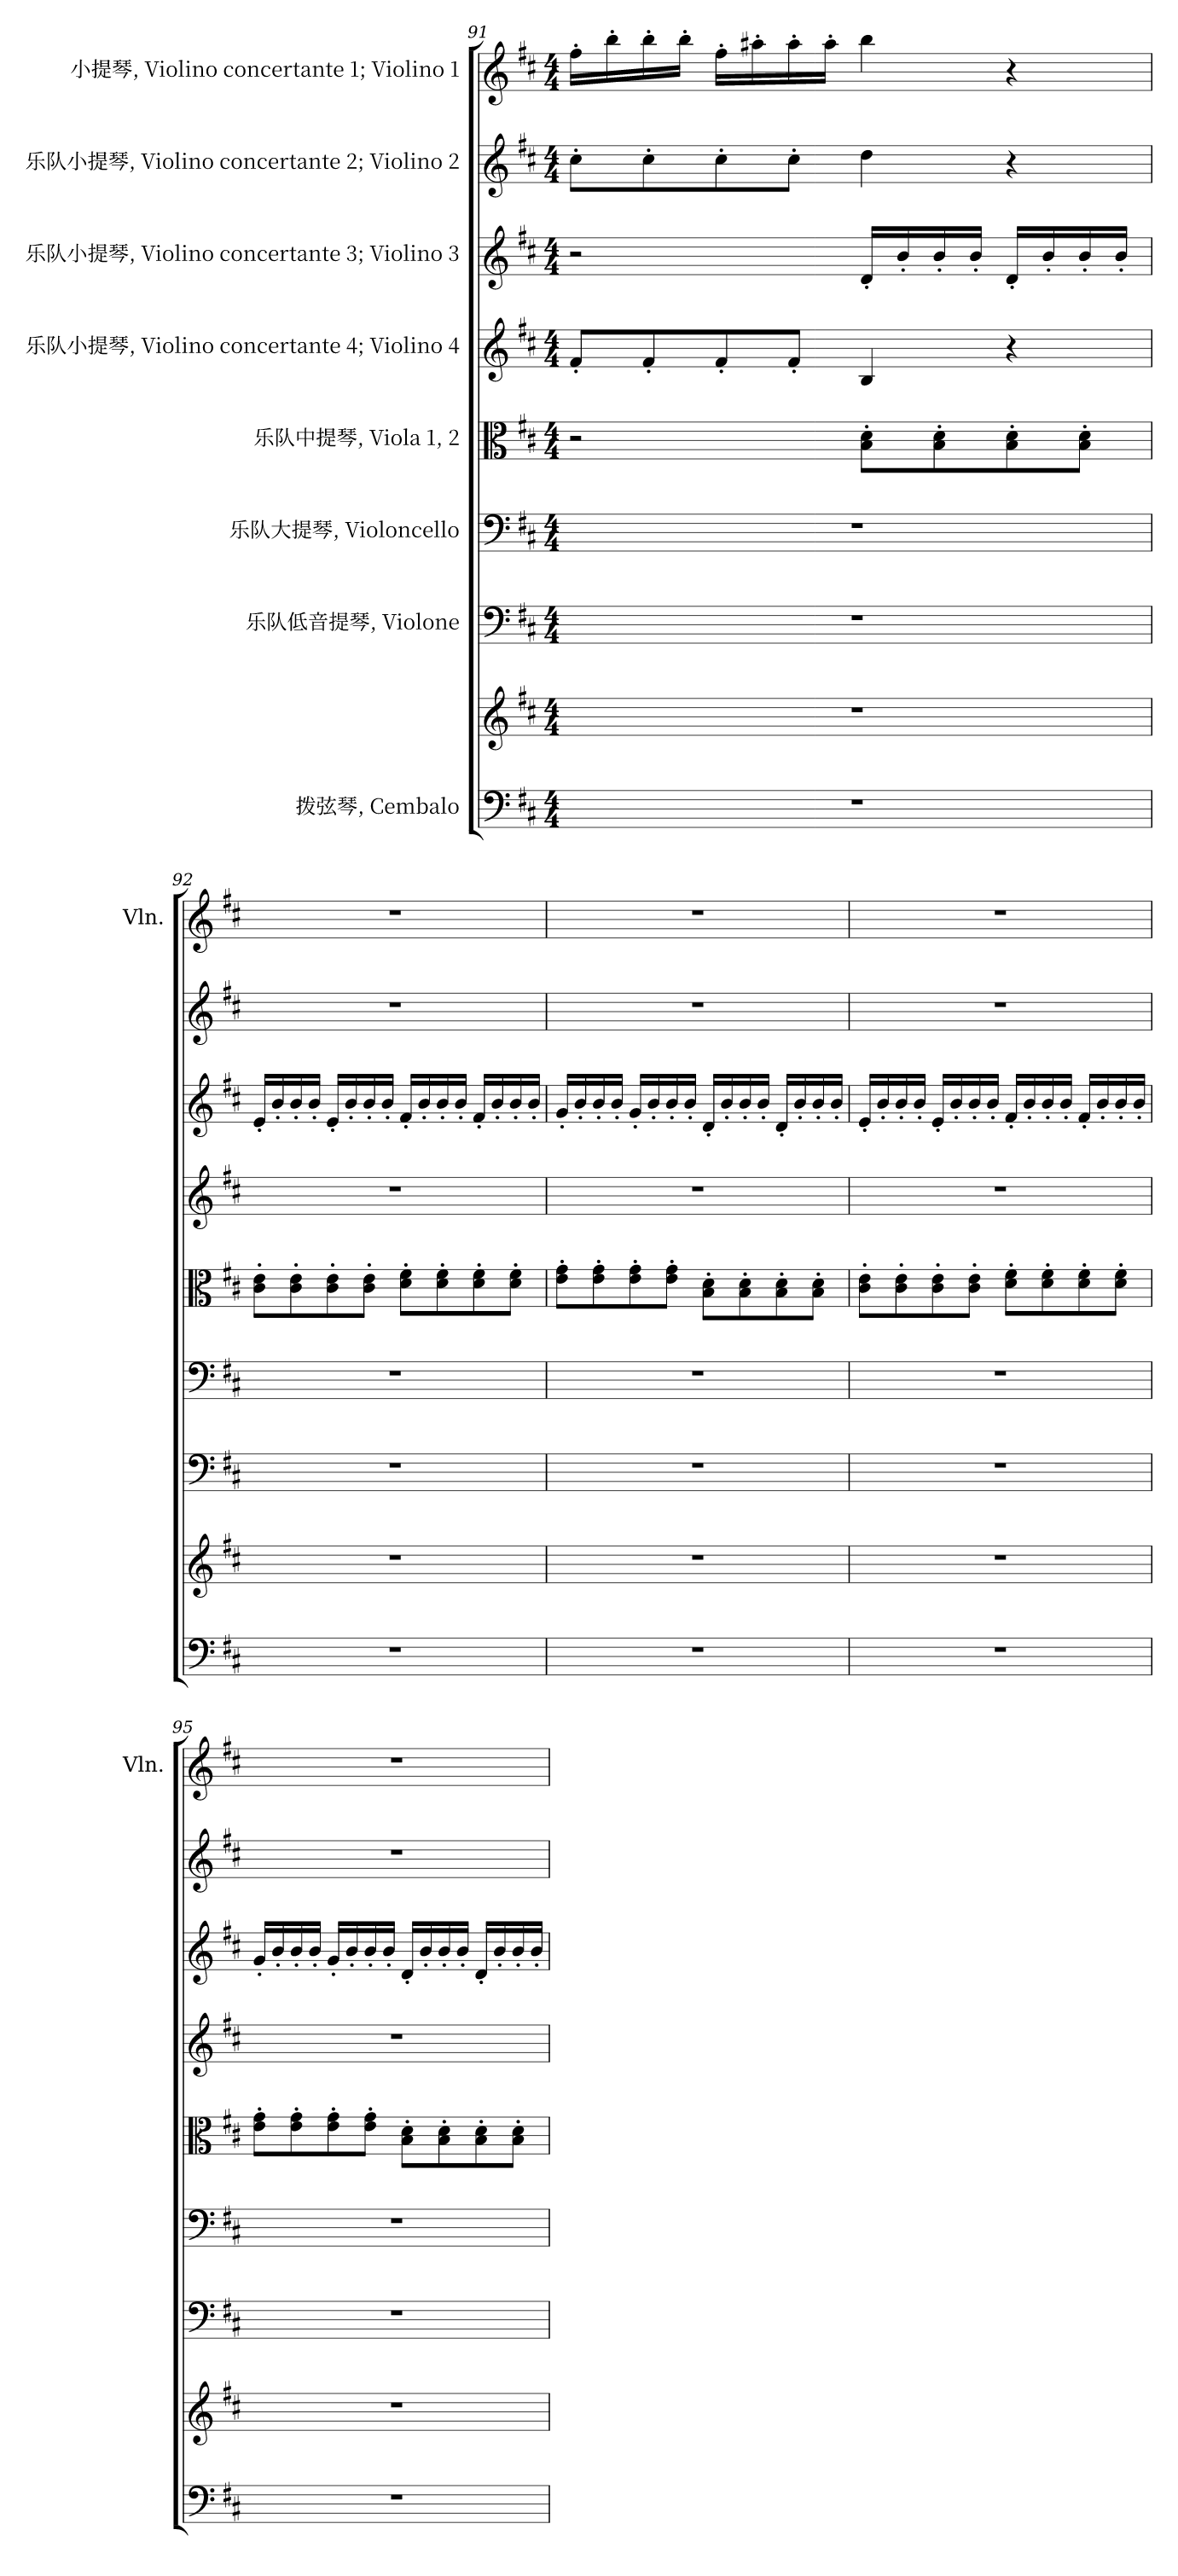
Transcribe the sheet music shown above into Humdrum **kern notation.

**kern	**kern	**kern	**kern	**kern	**kern	**kern	**kern	**kern
*part8	*part8	*part7	*part6	*part5	*part4	*part3	*part2	*part1
*staff9	*staff8	*staff7	*staff6	*staff5	*staff4	*staff3	*staff2	*staff1
*I"拨弦琴, Cembalo	*	*I"乐队低音提琴, Violone	*I"乐队大提琴, Violoncello	*I"乐队中提琴, Viola 1, 2	*I"乐队小提琴, Violino concertante 4; Violino 4	*I"乐队小提琴, Violino concertante 3; Violino 3	*I"乐队小提琴, Violino concertante 2; Violino 2	*I"小提琴, Violino concertante 1; Violino 1
*	*	*	*	*	*	*	*	*I'Vln.
!!LO:PB:g=z
*clefF4	*clefG2	*clefF4	*clefF4	*clefC3	*clefG2	*clefG2	*clefG2	*clefG2
*	*	*ITrd7c12	*	*	*	*	*	*
*k[f#c#]	*k[f#c#]	*k[f#c#]	*k[f#c#]	*k[f#c#]	*k[f#c#]	*k[f#c#]	*k[f#c#]	*k[f#c#]
*M4/4	*M4/4	*M4/4	*M4/4	*M4/4	*M4/4	*M4/4	*M4/4	*M4/4
=91	=91	=91	=91	=91	=91	=91	=91	=91
1r	1r	1r	1r	2r	8f#'/L	2r	8cc#'\L	16ff#'\LL
.	.	.	.	.	.	.	.	16bb'\
.	.	.	.	.	8f#'/	.	8cc#'\	16bb'\
.	.	.	.	.	.	.	.	16bb'\JJ
.	.	.	.	.	8f#'/	.	8cc#'\	16ff#'\LL
.	.	.	.	.	.	.	.	16aa#X'\
.	.	.	.	.	8f#'/J	.	8cc#'\J	16aa#'\
.	.	.	.	.	.	.	.	16aa#'\JJ
.	.	.	.	8B\' 8d\'L	4B/	16d'/LL	4dd\	4bb\
.	.	.	.	.	.	16b'/	.	.
.	.	.	.	8B\' 8d\'	.	16b'/	.	.
.	.	.	.	.	.	16b'/JJ	.	.
.	.	.	.	8B\' 8d\'	4r	16d'/LL	4r	4r
.	.	.	.	.	.	16b'/	.	.
.	.	.	.	8B\' 8d\'J	.	16b'/	.	.
.	.	.	.	.	.	16b'/JJ	.	.
=92	=92	=92	=92	=92	=92	=92	=92	=92
1r	1r	1r	1r	8c#\' 8e\'L	1r	16e'/LL	1r	1r
.	.	.	.	.	.	16b'/	.	.
.	.	.	.	8c#\' 8e\'	.	16b'/	.	.
.	.	.	.	.	.	16b'/JJ	.	.
.	.	.	.	8c#\' 8e\'	.	16e'/LL	.	.
.	.	.	.	.	.	16b'/	.	.
.	.	.	.	8c#\' 8e\'J	.	16b'/	.	.
.	.	.	.	.	.	16b'/JJ	.	.
.	.	.	.	8d\' 8f#\'L	.	16f#'/LL	.	.
.	.	.	.	.	.	16b'/	.	.
.	.	.	.	8d\' 8f#\'	.	16b'/	.	.
.	.	.	.	.	.	16b'/JJ	.	.
.	.	.	.	8d\' 8f#\'	.	16f#'/LL	.	.
.	.	.	.	.	.	16b'/	.	.
.	.	.	.	8d\' 8f#\'J	.	16b'/	.	.
.	.	.	.	.	.	16b'/JJ	.	.
!!LO:PB:g=z
=93	=93	=93	=93	=93	=93	=93	=93	=93
1r	1r	1r	1r	8e\' 8g\'L	1r	16g'/LL	1r	1r
.	.	.	.	.	.	16b'/	.	.
.	.	.	.	8e\' 8g\'	.	16b'/	.	.
.	.	.	.	.	.	16b'/JJ	.	.
.	.	.	.	8e\' 8g\'	.	16g'/LL	.	.
.	.	.	.	.	.	16b'/	.	.
.	.	.	.	8e\' 8g\'J	.	16b'/	.	.
.	.	.	.	.	.	16b'/JJ	.	.
.	.	.	.	8B\' 8d\'L	.	16d'/LL	.	.
.	.	.	.	.	.	16b'/	.	.
.	.	.	.	8B\' 8d\'	.	16b'/	.	.
.	.	.	.	.	.	16b'/JJ	.	.
.	.	.	.	8B\' 8d\'	.	16d'/LL	.	.
.	.	.	.	.	.	16b'/	.	.
.	.	.	.	8B\' 8d\'J	.	16b'/	.	.
.	.	.	.	.	.	16b'/JJ	.	.
=94	=94	=94	=94	=94	=94	=94	=94	=94
1r	1r	1r	1r	8c#\' 8e\'L	1r	16e'/LL	1r	1r
.	.	.	.	.	.	16b'/	.	.
.	.	.	.	8c#\' 8e\'	.	16b'/	.	.
.	.	.	.	.	.	16b'/JJ	.	.
.	.	.	.	8c#\' 8e\'	.	16e'/LL	.	.
.	.	.	.	.	.	16b'/	.	.
.	.	.	.	8c#\' 8e\'J	.	16b'/	.	.
.	.	.	.	.	.	16b'/JJ	.	.
.	.	.	.	8d\' 8f#\'L	.	16f#'/LL	.	.
.	.	.	.	.	.	16b'/	.	.
.	.	.	.	8d\' 8f#\'	.	16b'/	.	.
.	.	.	.	.	.	16b'/JJ	.	.
.	.	.	.	8d\' 8f#\'	.	16f#'/LL	.	.
.	.	.	.	.	.	16b'/	.	.
.	.	.	.	8d\' 8f#\'J	.	16b'/	.	.
.	.	.	.	.	.	16b'/JJ	.	.
!!LO:PB:g=z
=95	=95	=95	=95	=95	=95	=95	=95	=95
1r	1r	1r	1r	8e\' 8g\'L	1r	16g'/LL	1r	1r
.	.	.	.	.	.	16b'/	.	.
.	.	.	.	8e\' 8g\'	.	16b'/	.	.
.	.	.	.	.	.	16b'/JJ	.	.
.	.	.	.	8e\' 8g\'	.	16g'/LL	.	.
.	.	.	.	.	.	16b'/	.	.
.	.	.	.	8e\' 8g\'J	.	16b'/	.	.
.	.	.	.	.	.	16b'/JJ	.	.
.	.	.	.	8B\' 8d\'L	.	16d'/LL	.	.
.	.	.	.	.	.	16b'/	.	.
.	.	.	.	8B\' 8d\'	.	16b'/	.	.
.	.	.	.	.	.	16b'/JJ	.	.
.	.	.	.	8B\' 8d\'	.	16d'/LL	.	.
.	.	.	.	.	.	16b'/	.	.
.	.	.	.	8B\' 8d\'J	.	16b'/	.	.
.	.	.	.	.	.	16b'/JJ	.	.
=	=	=	=	=	=	=	=	=
*-	*-	*-	*-	*-	*-	*-	*-	*-
